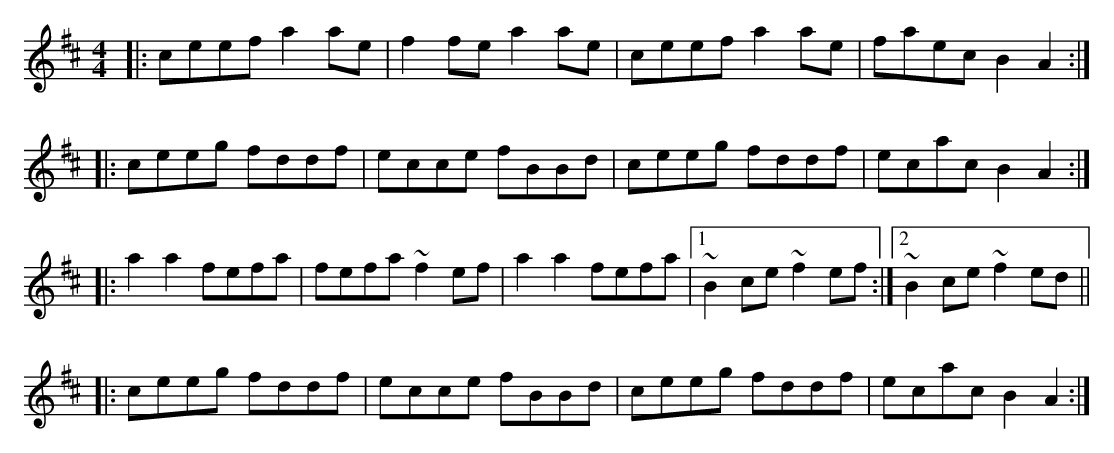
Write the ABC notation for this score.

X:1
M:4/4
K:Amix
|:ceef a2ae|f2fe a2ae|ceef a2ae|faec B2A2:|
|:ceeg fddf|ecce fBBd|ceeg fddf|ecac B2A2:|
|:a2a2 fefa|fefa ~f2ef|a2a2 fefa|1 ~B2ce ~f2ef:|2 ~B2ce ~f2ed||
|:ceeg fddf|ecce fBBd|ceeg fddf|ecac B2A2:|
